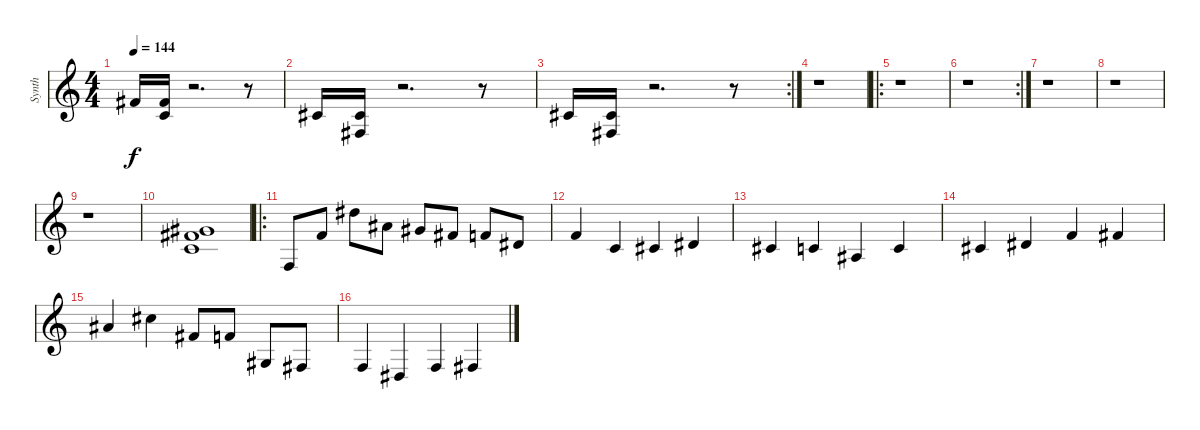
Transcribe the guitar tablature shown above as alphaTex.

\track ("Synth" "Synth") {instrument stringensemble1}
\staff {score}
\tuning (D4 A3 F3 C3 G2 D2) {hide}
\ts (4 4)
\tempo 144
\clef g2
\ks c
9.2.16{dy f} (9.2 7.3).16 r.2{d} r.8 |
8.3.16 (8.3 6.4).16 r.2{d} r.8 |
\rc 2
4.2.16 (4.2 6.4).16 r.2{d} r.8 |
r.1 |
\ro
r.1 |
\rc 2
r.1 |
r.1 |
r.1 |
r.1 |
(11.2 13.3 12.4).1 |
\ro
10.5.8 12.3.8 13.1.8 13.2.8 11.2.8 13.3.8 12.3.8 10.3.8 |
12.3.4 12.4.4 13.4.4 10.3.4 |
8.3.4 7.3.4 5.3.4 7.3.4 |
4.2.4 6.2.4 3.1.4 4.1.4 |
8.1.4 11.1.4 9.2.8 8.2.8 8.4.8 6.4.8 |
5.4.4 3.4.4 0.3.4 1.3.4
